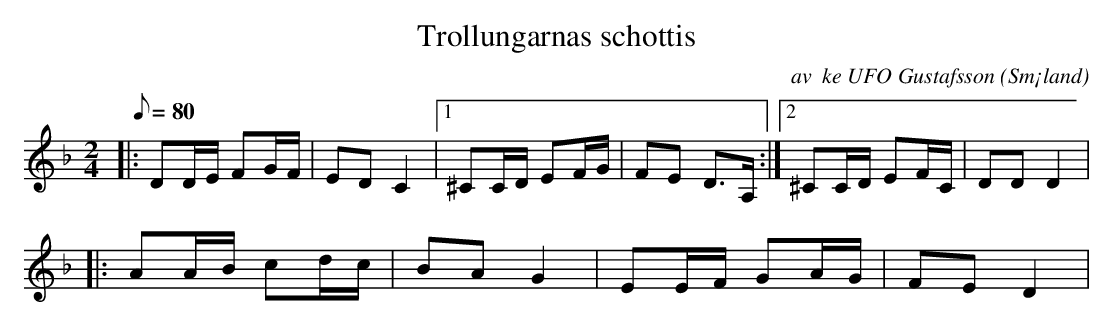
X:1
T:Trollungarnas schottis
C:av  ke UFO Gustafsson
O:Sm¡land
M:2/4
L:1/8
K:F
Q:80
|: DD/E/  FG/F/ | ED C2 |1 ^CC/D/ EF/G/ | FE D>A, :|2 ^CC/D/ EF/C/ | DD D2 |
|: AA/B/ cd/c/ | BA G2 | EE/F/ GA/G/ | FE D2 |
